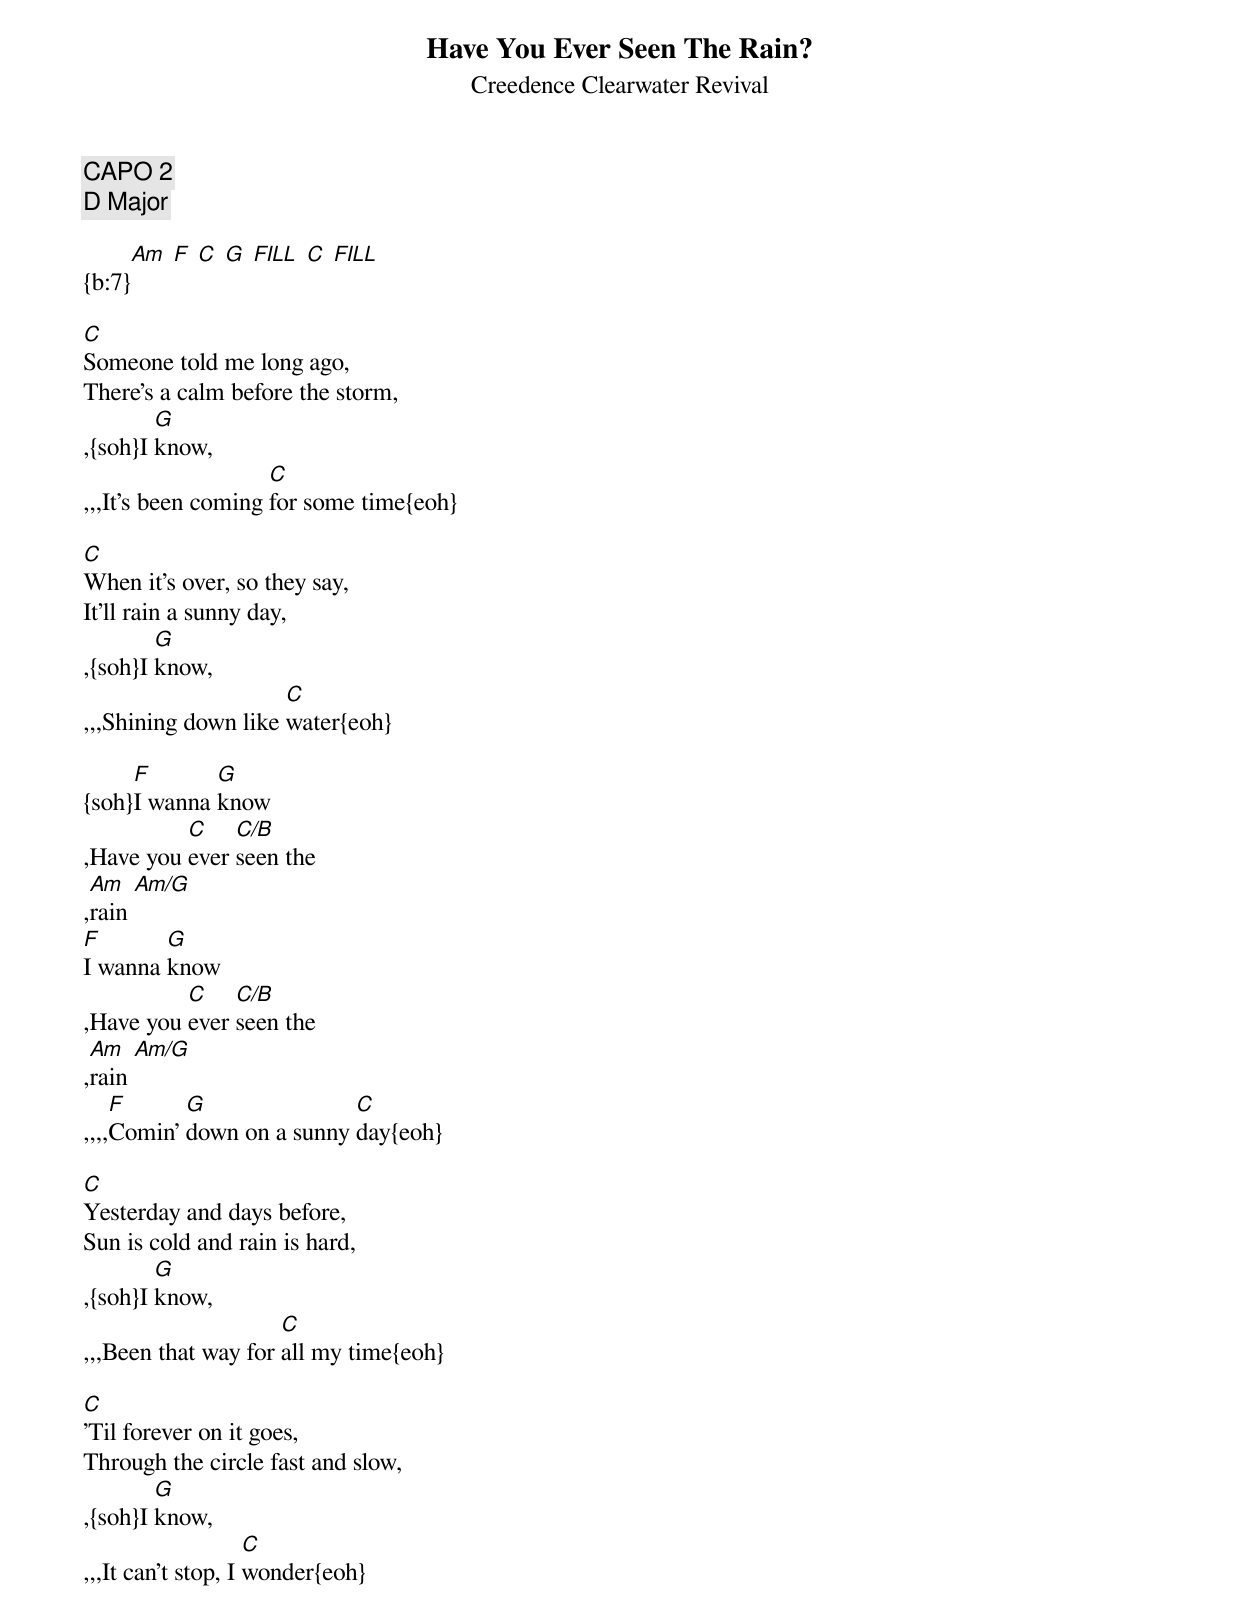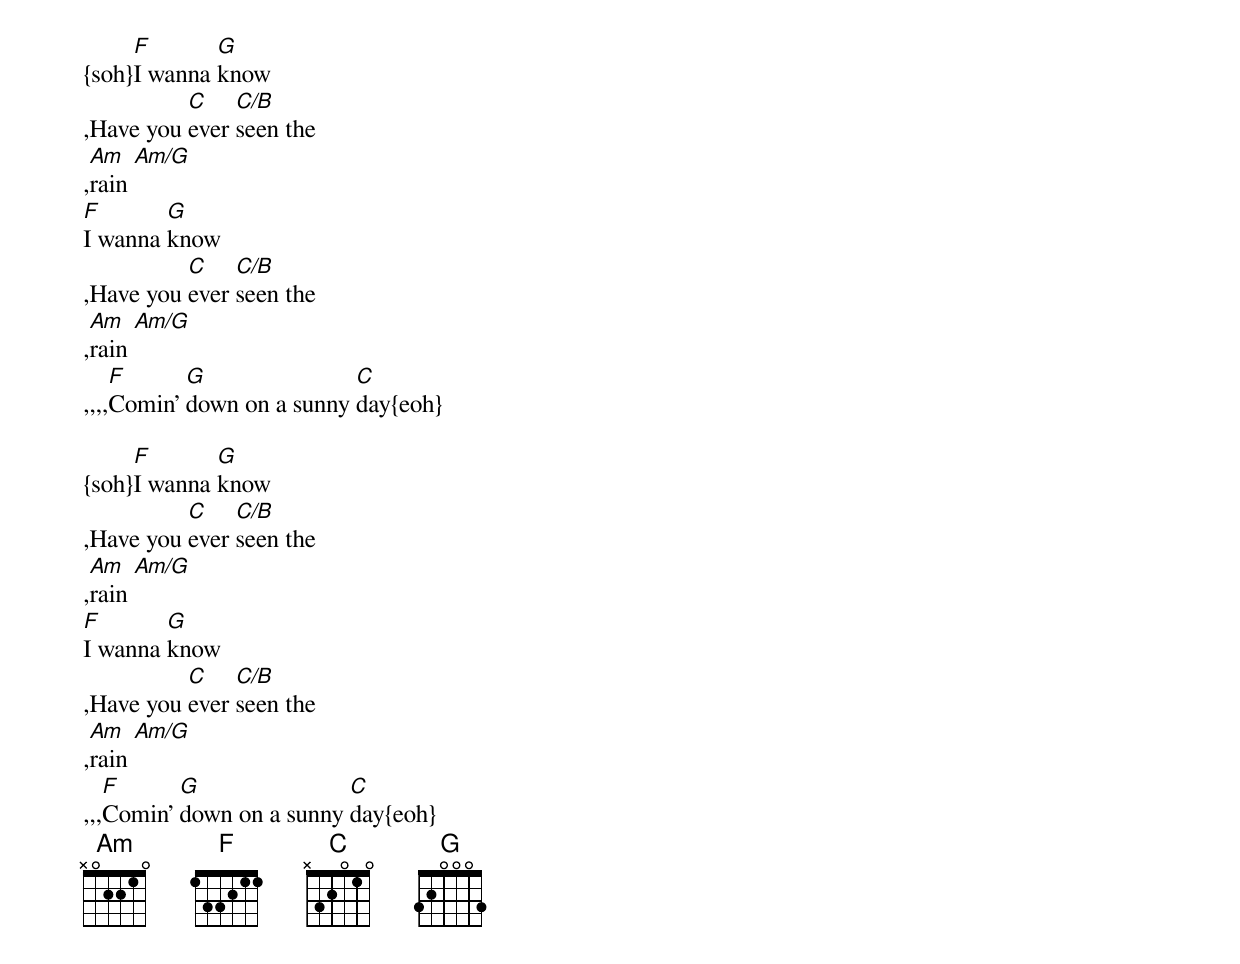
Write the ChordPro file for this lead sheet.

{t:Have You Ever Seen The Rain?}
{st:Creedence Clearwater Revival}
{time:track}
{c:CAPO 2}
{c:D Major}
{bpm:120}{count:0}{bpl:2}
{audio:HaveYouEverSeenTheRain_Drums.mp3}

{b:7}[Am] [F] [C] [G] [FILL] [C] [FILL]

[C]Someone told me long ago,
There's a calm before the storm,
,{soh}I [G]know,
,,,It's been coming [C]for some time{eoh}

[C]When it's over, so they say,
It'll rain a sunny day,
,{soh}I [G]know,
,,,Shining down like [C]water{eoh}

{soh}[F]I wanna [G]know
,Have you [C]ever [C/B]seen the
,[Am]rain [Am/G]
[F]I wanna [G]know
,Have you [C]ever [C/B]seen the
,[Am]rain [Am/G]
,,,,[F]Comin’ [G]down on a sunny [C]day{eoh}

[C]Yesterday and days before,
Sun is cold and rain is hard,
,{soh}I [G]know,
,,,Been that way for [C]all my time{eoh}

[C]'Til forever on it goes,
Through the circle fast and slow,
,{soh}I [G]know,
,,,It can't stop, I [C]wonder{eoh}

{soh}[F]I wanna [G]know
,Have you [C]ever [C/B]seen the
,[Am]rain [Am/G]
[F]I wanna [G]know
,Have you [C]ever [C/B]seen the
,[Am]rain [Am/G]
,,,,[F]Comin’ [G]down on a sunny [C]day{eoh}

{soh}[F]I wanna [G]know
,Have you [C]ever [C/B]seen the
,[Am]rain [Am/G]
[F]I wanna [G]know
,Have you [C]ever [C/B]seen the
,[Am]rain [Am/G]
,,,[F]Comin’ [G]down on a sunny [C]day{eoh}
